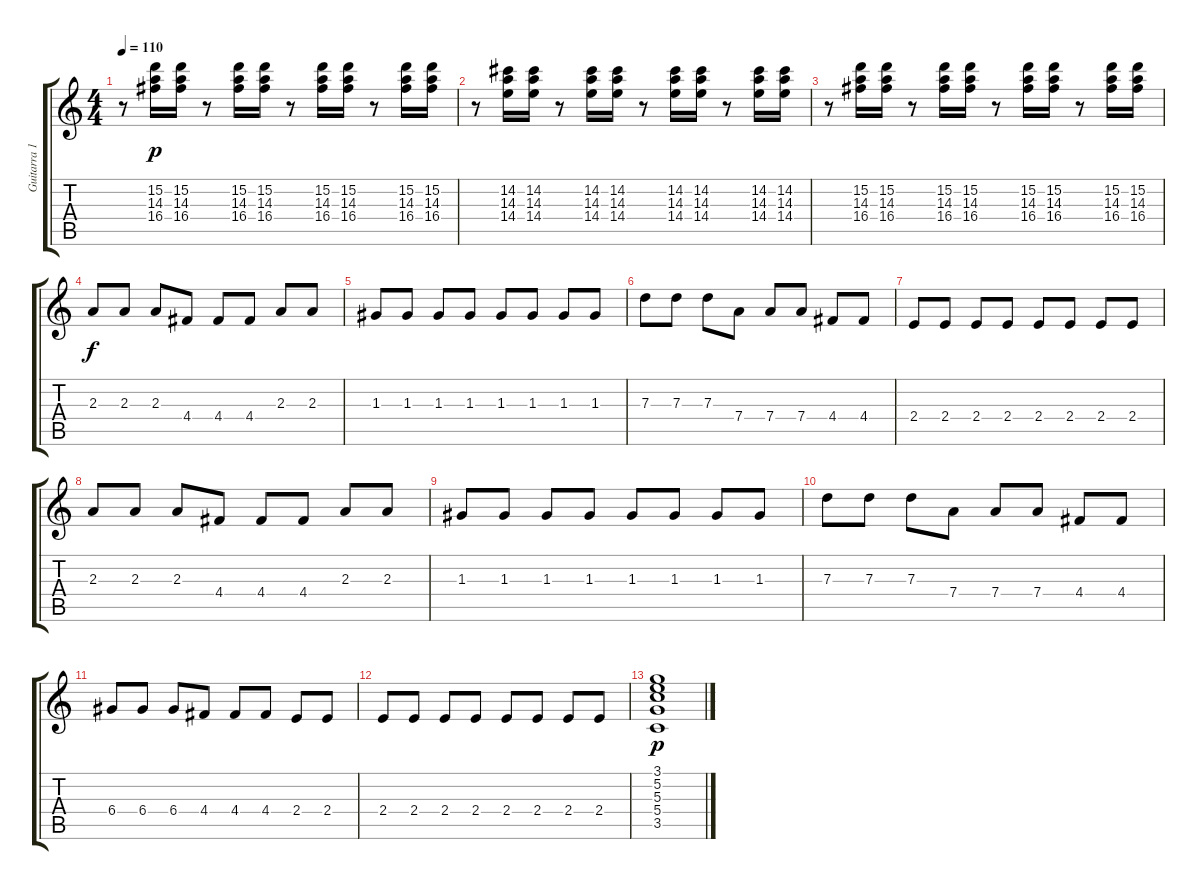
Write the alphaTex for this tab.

\track ("Guitarra 1" "Guitarra 1") {instrument distortionguitar}
\staff {score tabs}
\tuning (E4 B3 G3 D3 A2 E2) {hide}
\ts (4 4)
\tempo 110
\clef g2
\ks c
r.8{dy p} (15.2 14.3 16.4).16 (15.2 14.3 16.4).16 r.8 (15.2 14.3 16.4).16 (15.2 14.3 16.4).16 r.8 (15.2 14.3 16.4).16 (15.2 14.3 16.4).16 r.8 (15.2 14.3 16.4).16 (15.2 14.3 16.4).16 |
r.8 (14.2 14.3 14.4).16 (14.2 14.3 14.4).16 r.8 (14.2 14.3 14.4).16 (14.2 14.3 14.4).16 r.8 (14.2 14.3 14.4).16 (14.2 14.3 14.4).16 r.8 (14.2 14.3 14.4).16 (14.2 14.3 14.4).16 |
r.8 (15.2 14.3 16.4).16 (15.2 14.3 16.4).16 r.8 (15.2 14.3 16.4).16 (15.2 14.3 16.4).16 r.8 (15.2 14.3 16.4).16 (15.2 14.3 16.4).16 r.8 (15.2 14.3 16.4).16 (15.2 14.3 16.4).16 |
2.3.8{dy f} 2.3.8 2.3.8 4.4.8 4.4.8 4.4.8 2.3.8 2.3.8 |
1.3.8 1.3.8 1.3.8 1.3.8 1.3.8 1.3.8 1.3.8 1.3.8 |
7.3.8 7.3.8 7.3.8 7.4.8 7.4.8 7.4.8 4.4.8 4.4.8 |
2.4.8 2.4.8 2.4.8 2.4.8 2.4.8 2.4.8 2.4.8 2.4.8 |
2.3.8 2.3.8 2.3.8 4.4.8 4.4.8 4.4.8 2.3.8 2.3.8 |
1.3.8 1.3.8 1.3.8 1.3.8 1.3.8 1.3.8 1.3.8 1.3.8 |
7.3.8 7.3.8 7.3.8 7.4.8 7.4.8 7.4.8 4.4.8 4.4.8 |
6.4.8 6.4.8 6.4.8 4.4.8 4.4.8 4.4.8 2.4.8 2.4.8 |
2.4.8 2.4.8 2.4.8 2.4.8 2.4.8 2.4.8 2.4.8 2.4.8 |
(3.1 5.2 5.3 5.4 3.5).1{dy p}
